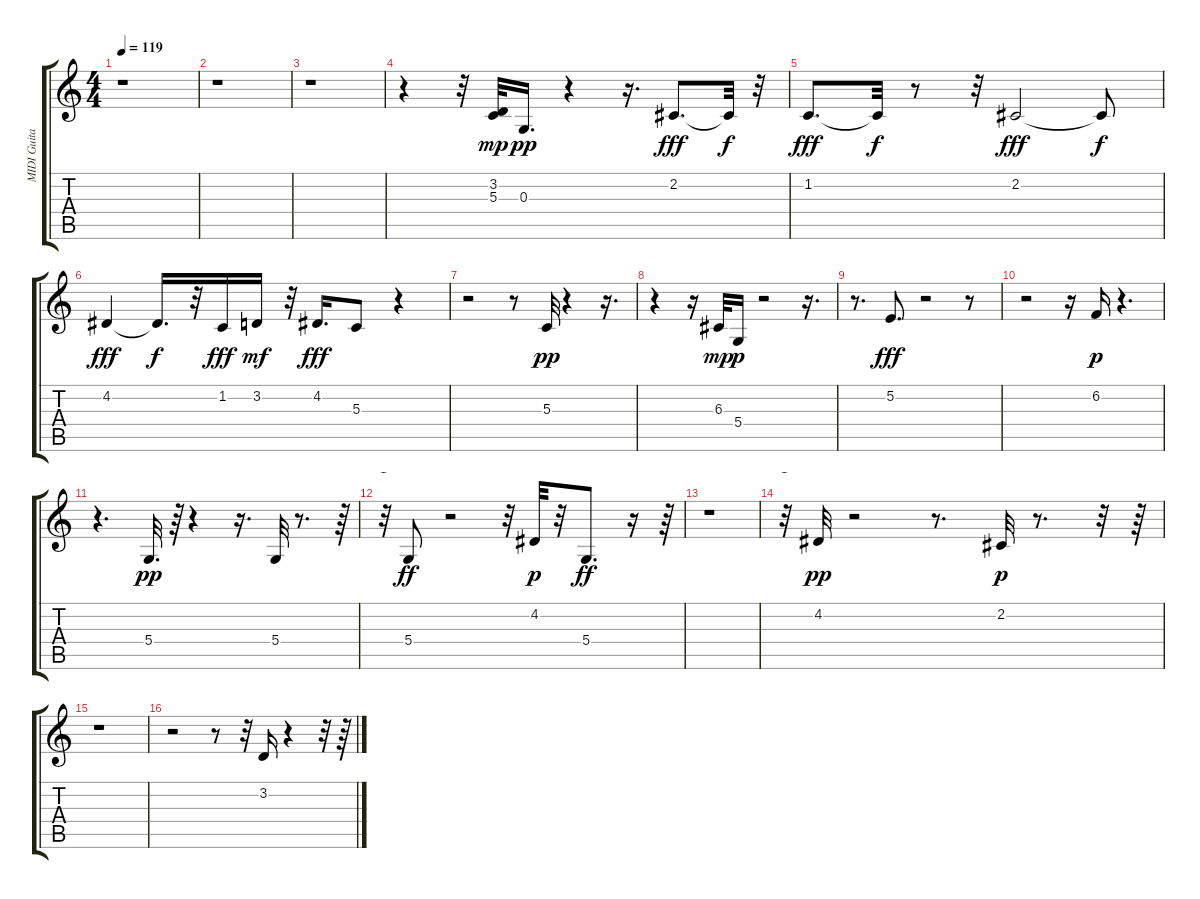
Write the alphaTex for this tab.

\track ("MIDI Guitar                     " "MIDI Guita") {instrument lead1square}
\staff {score tabs}
\tuning (E4 B3 G3 D3 A2 E2) {hide}
\ts (4 4)
\tempo 119
\clef g2
\ks c
r.1{dy mp} |
r.1 |
r.1 |
r.4 r.32 (3.2 5.3).32 0.3.16{d dy pp} r.4 r.16{d} 2.2.8{d dy fff} 2.2{t}.32{dy f} r.32 |
1.2.8{d dy fff} 1.2{t}.32{dy f} r.8 r.32 2.2.2{dy fff} 2.2{t}.8{dy f} |
4.2.4{dy fff} 4.2{t}.16{d dy f} r.32 1.2.16{dy fff} 3.2.16{dy mf} r.32 4.2.16{d dy fff} 5.3.8 r.4 |
r.2 r.8 5.3.32{dy pp} r.4 r.16{d} |
r.4 r.16 6.3.32{dy mp} 5.4.16{dy p} r.2 r.16{d} |
r.8{d} 5.2.8{d dy fff} r.2 r.8 |
r.2 r.16 6.2.16{dy p} r.4{d} |
r.4{d} 5.4.32{d dy pp} r.64 r.4 r.16{d} 5.4.32 r.8{d} r.64 |
r.32{tu (5 4)} 5.4.8{dy ff} r.2 r.32 4.2.32{dy p} r.32 5.4.8{d dy ff} r.16 r.64 |
r.1 |
r.32{tu (5 4)} 4.2.32{dy pp} r.2 r.8{d} 2.2.32{dy p} r.8{d} r.32 r.64 |
r.1 |
r.2 r.8 r.32{tu (5 4)} 3.2.16 r.4 r.32 r.64
